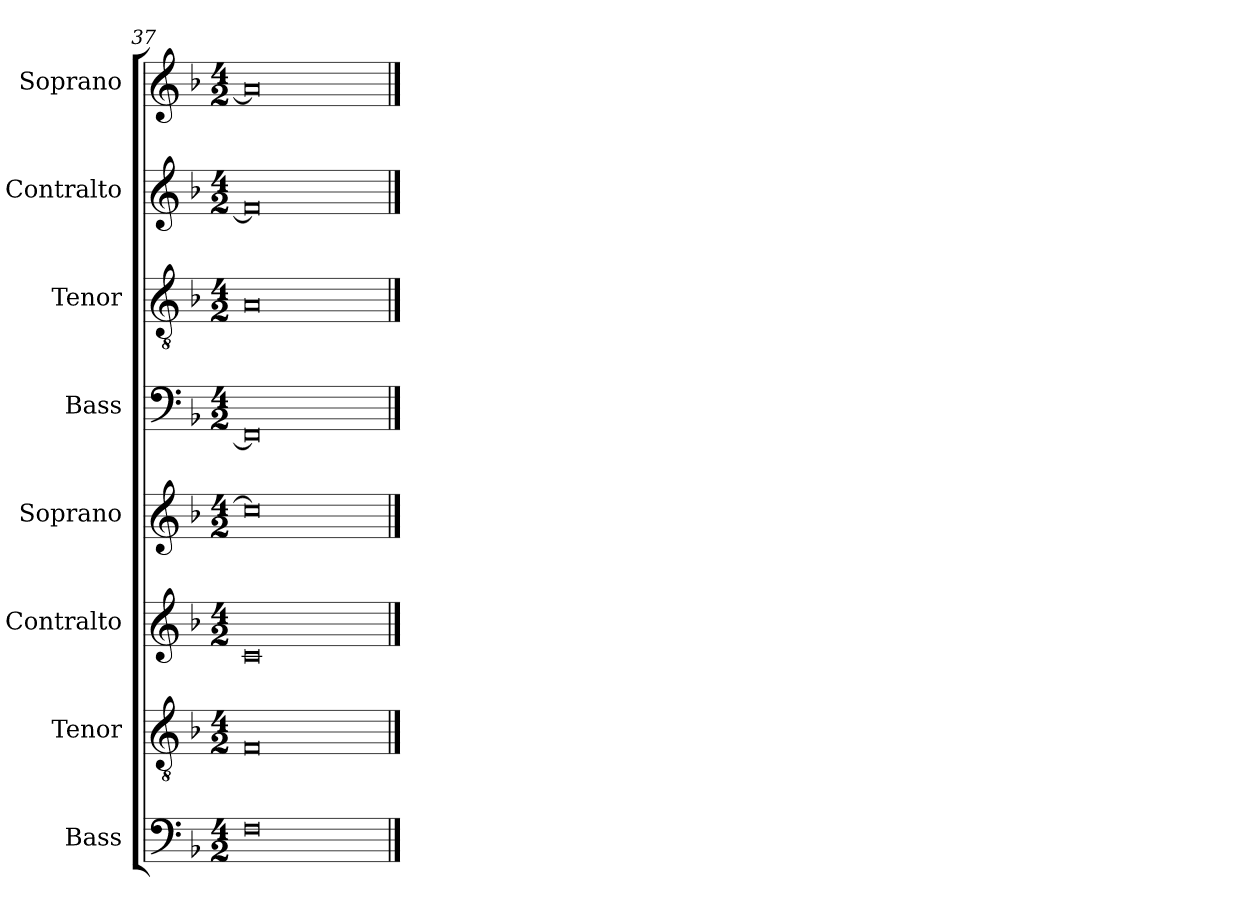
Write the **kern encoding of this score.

**kern	**kern	**kern	**kern	**kern	**kern	**kern	**kern
*part8	*part7	*part6	*part5	*part4	*part3	*part2	*part1
*staff8	*staff7	*staff6	*staff5	*staff4	*staff3	*staff2	*staff1
*I"Bass	*I"Tenor	*I"Contralto	*I"Soprano	*I"Bass	*I"Tenor	*I"Contralto	*I"Soprano
*I'B	*I'T	*I'A	*I'S	*I'B	*I'T	*I'A	*I'S
*clefF4	*clefGv2	*clefG2	*clefG2	*clefF4	*clefGv2	*clefG2	*clefG2
*k[b-]	*k[b-]	*k[b-]	*k[b-]	*k[b-]	*k[b-]	*k[b-]	*k[b-]
*F:ion	*F:ion	*F:ion	*F:ion	*F:ion	*F:ion	*F:ion	*F:ion
*M4/2	*M4/2	*M4/2	*M4/2	*M4/2	*M4/2	*M4/2	*M4/2
=37	=37	=37	=37	=37	=37	=37	=37
0F	0F	0c	0cc]	0FF]	0A	0f]	0a]
==	==	==	==	==	==	==	==
*-	*-	*-	*-	*-	*-	*-	*-
